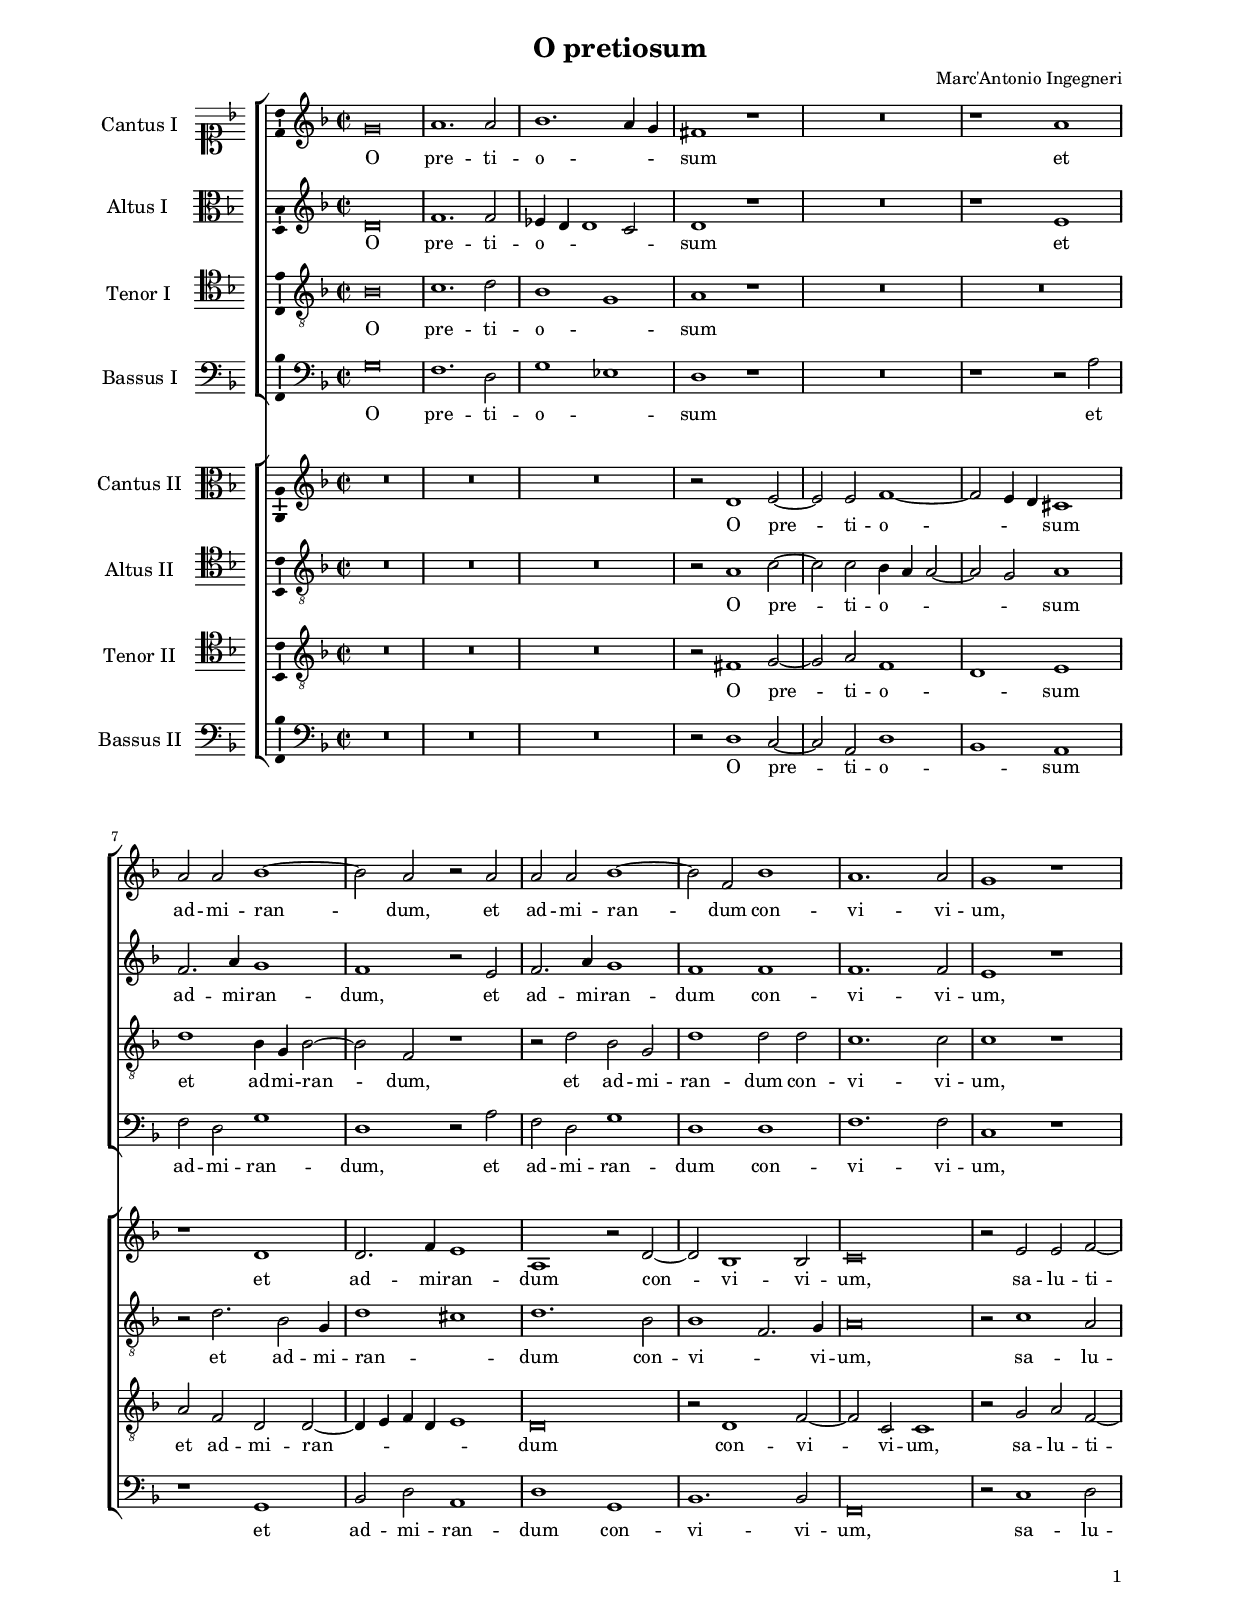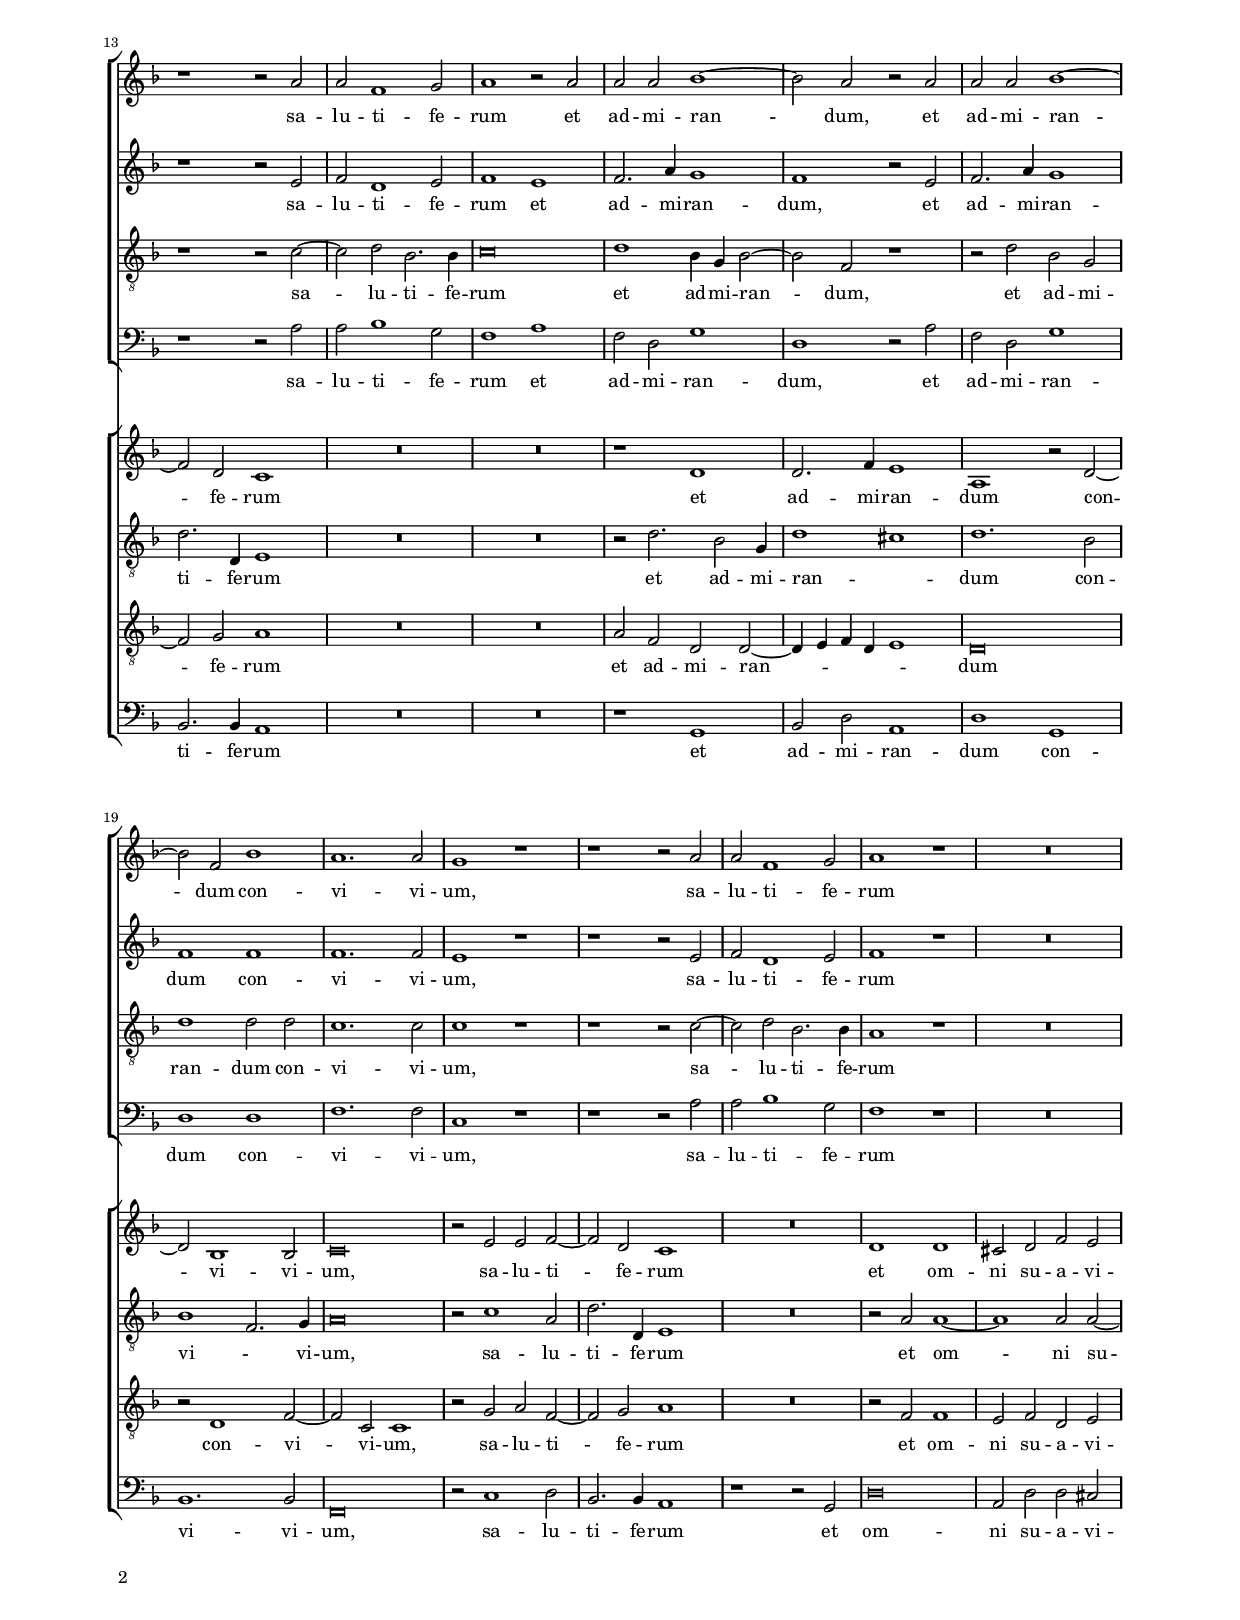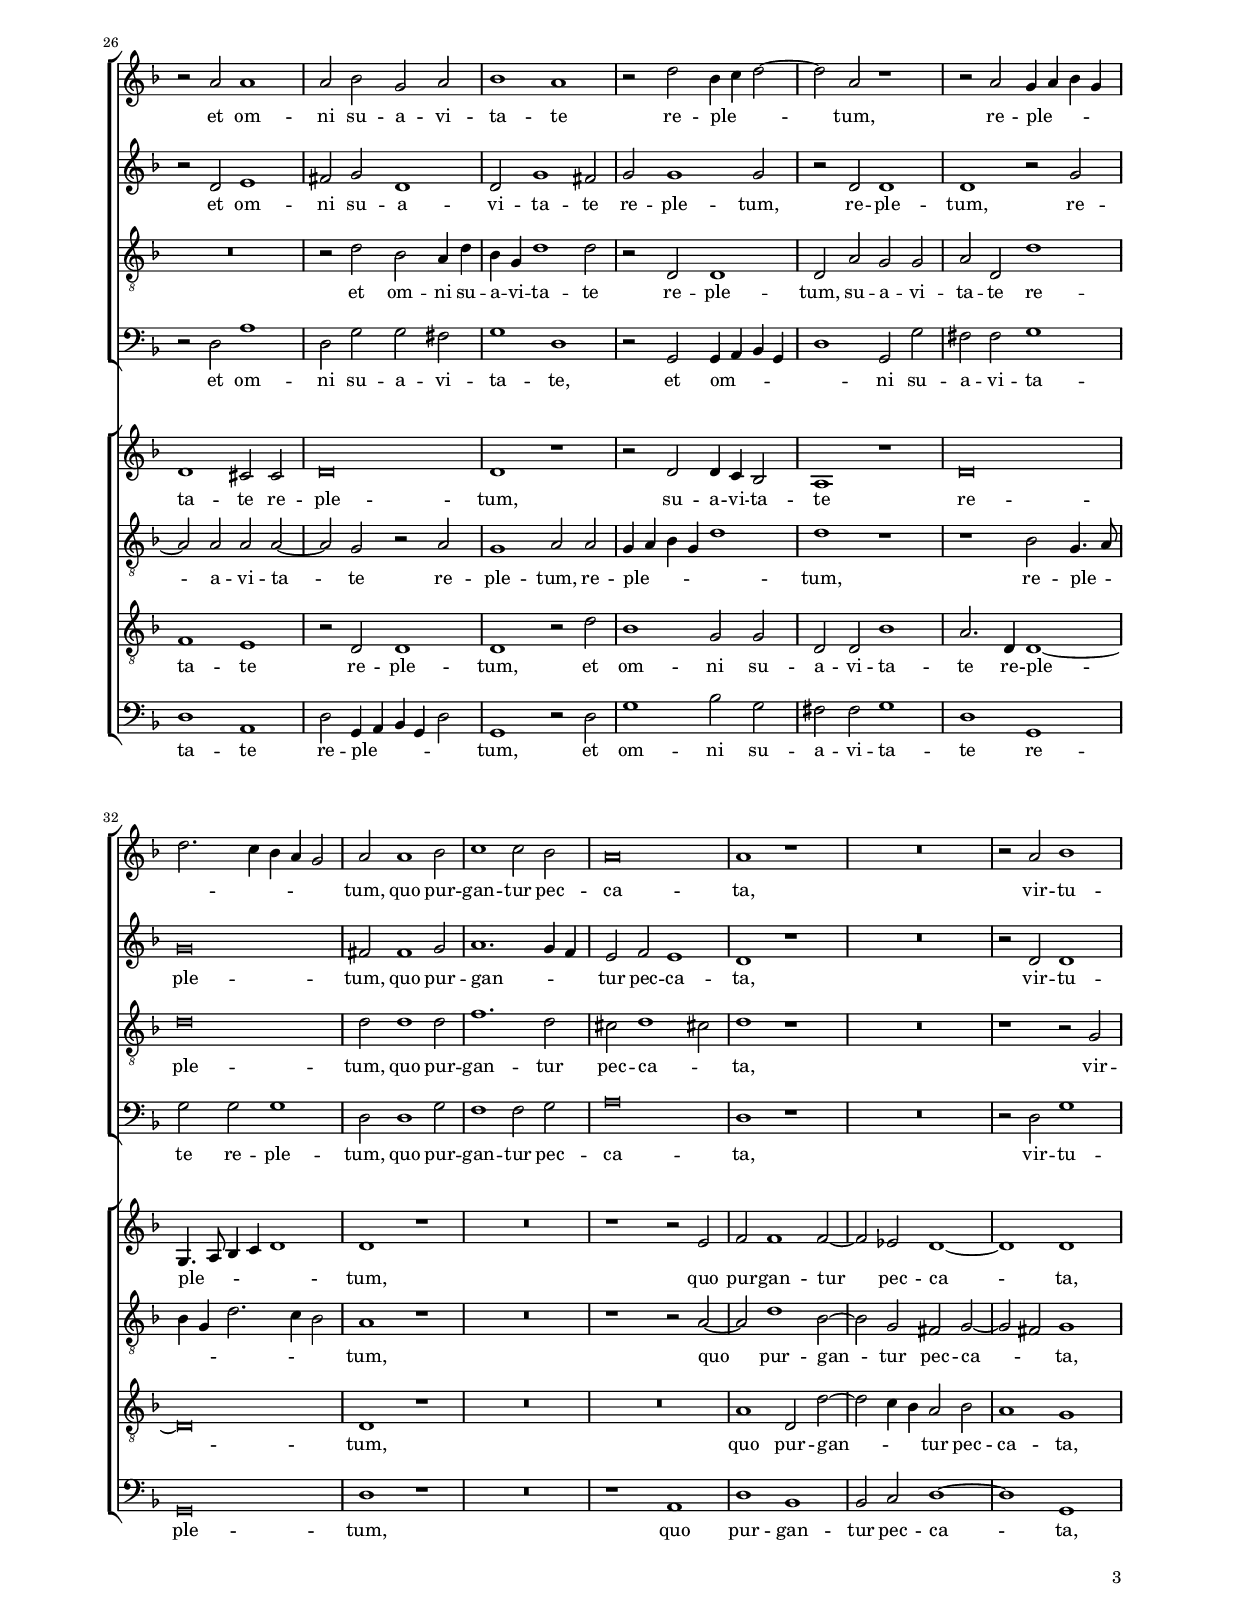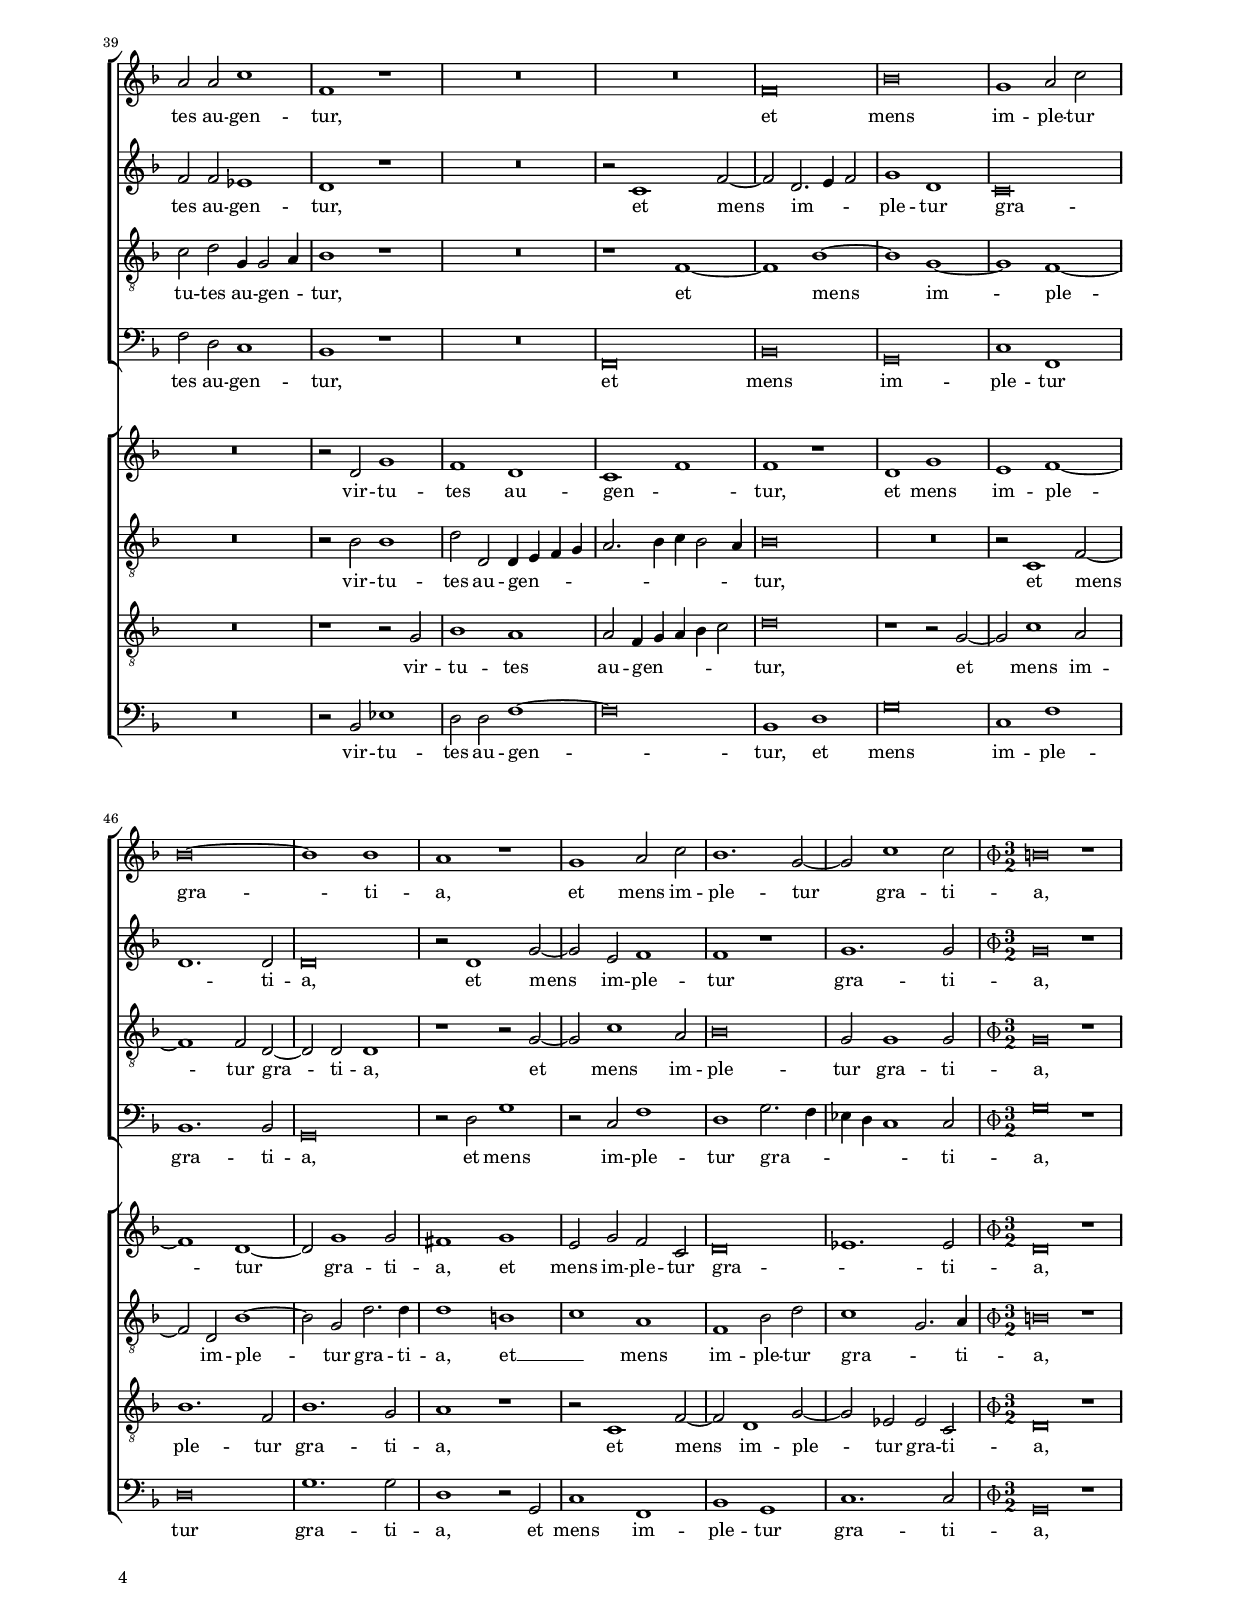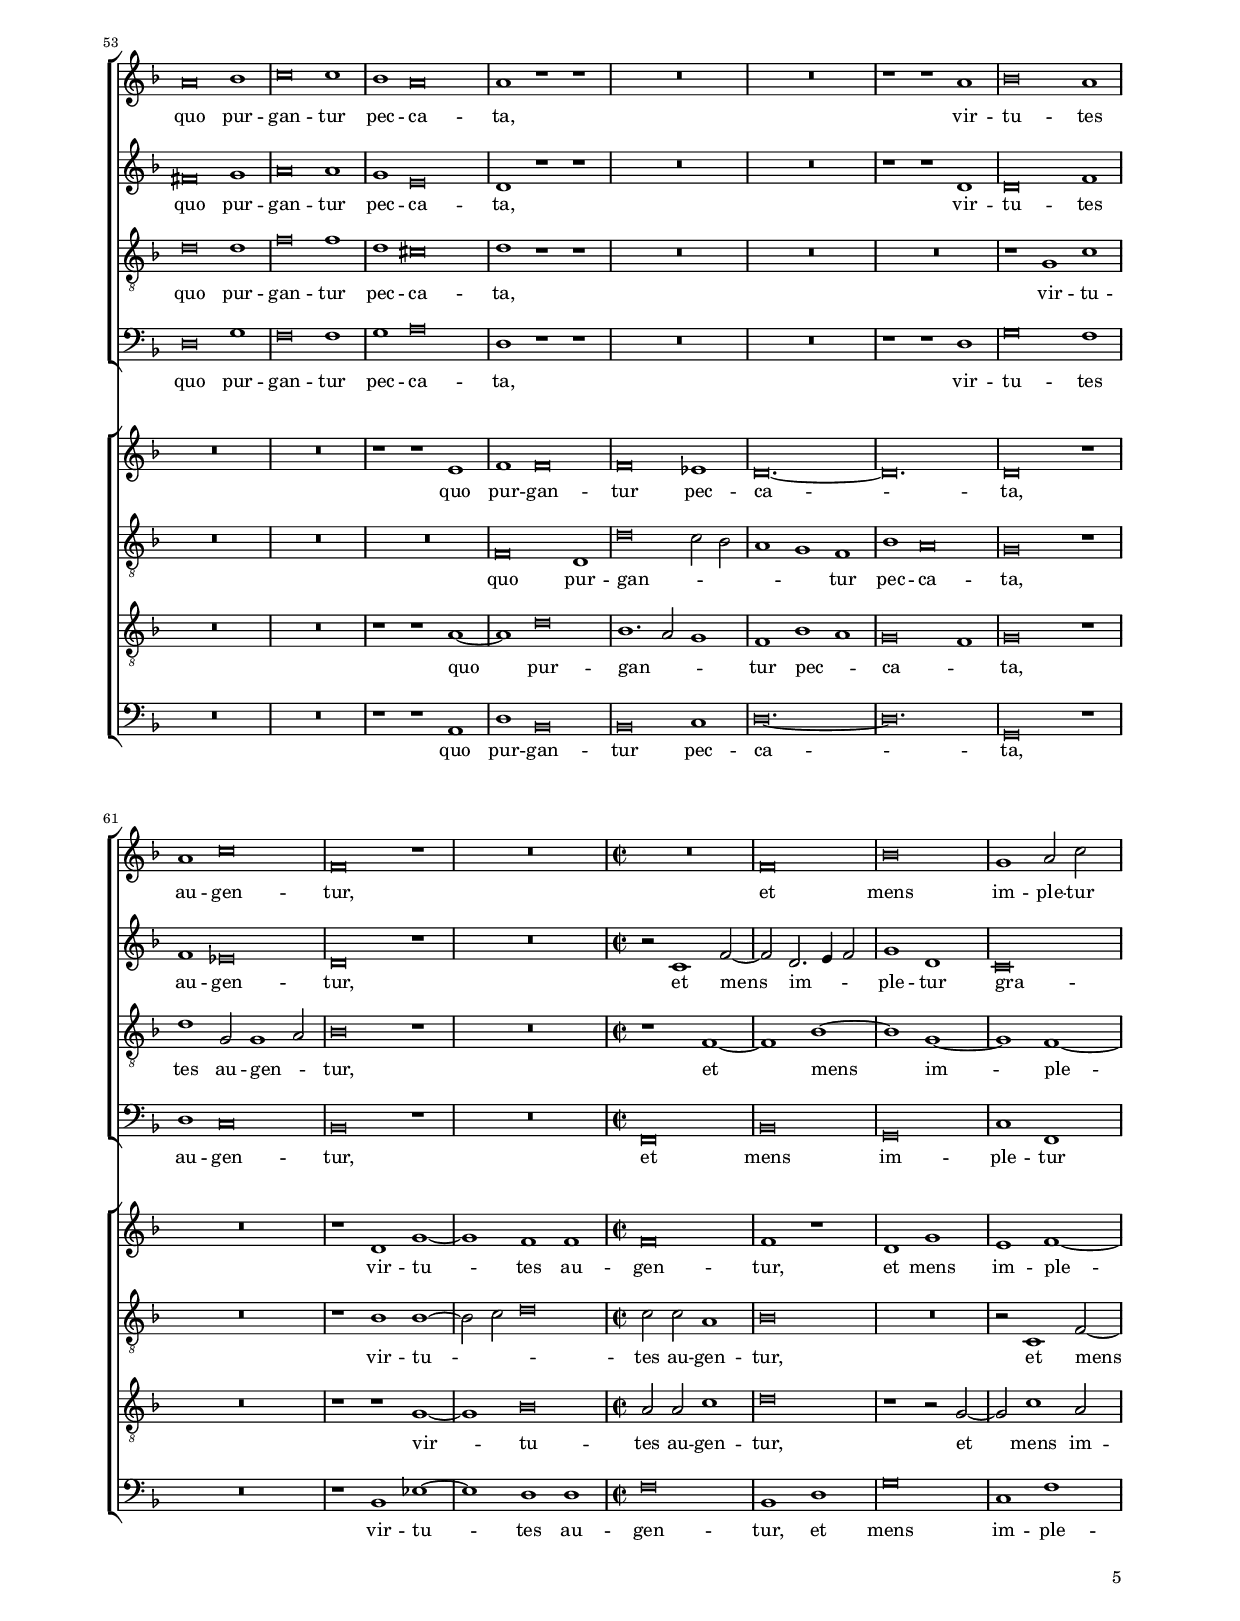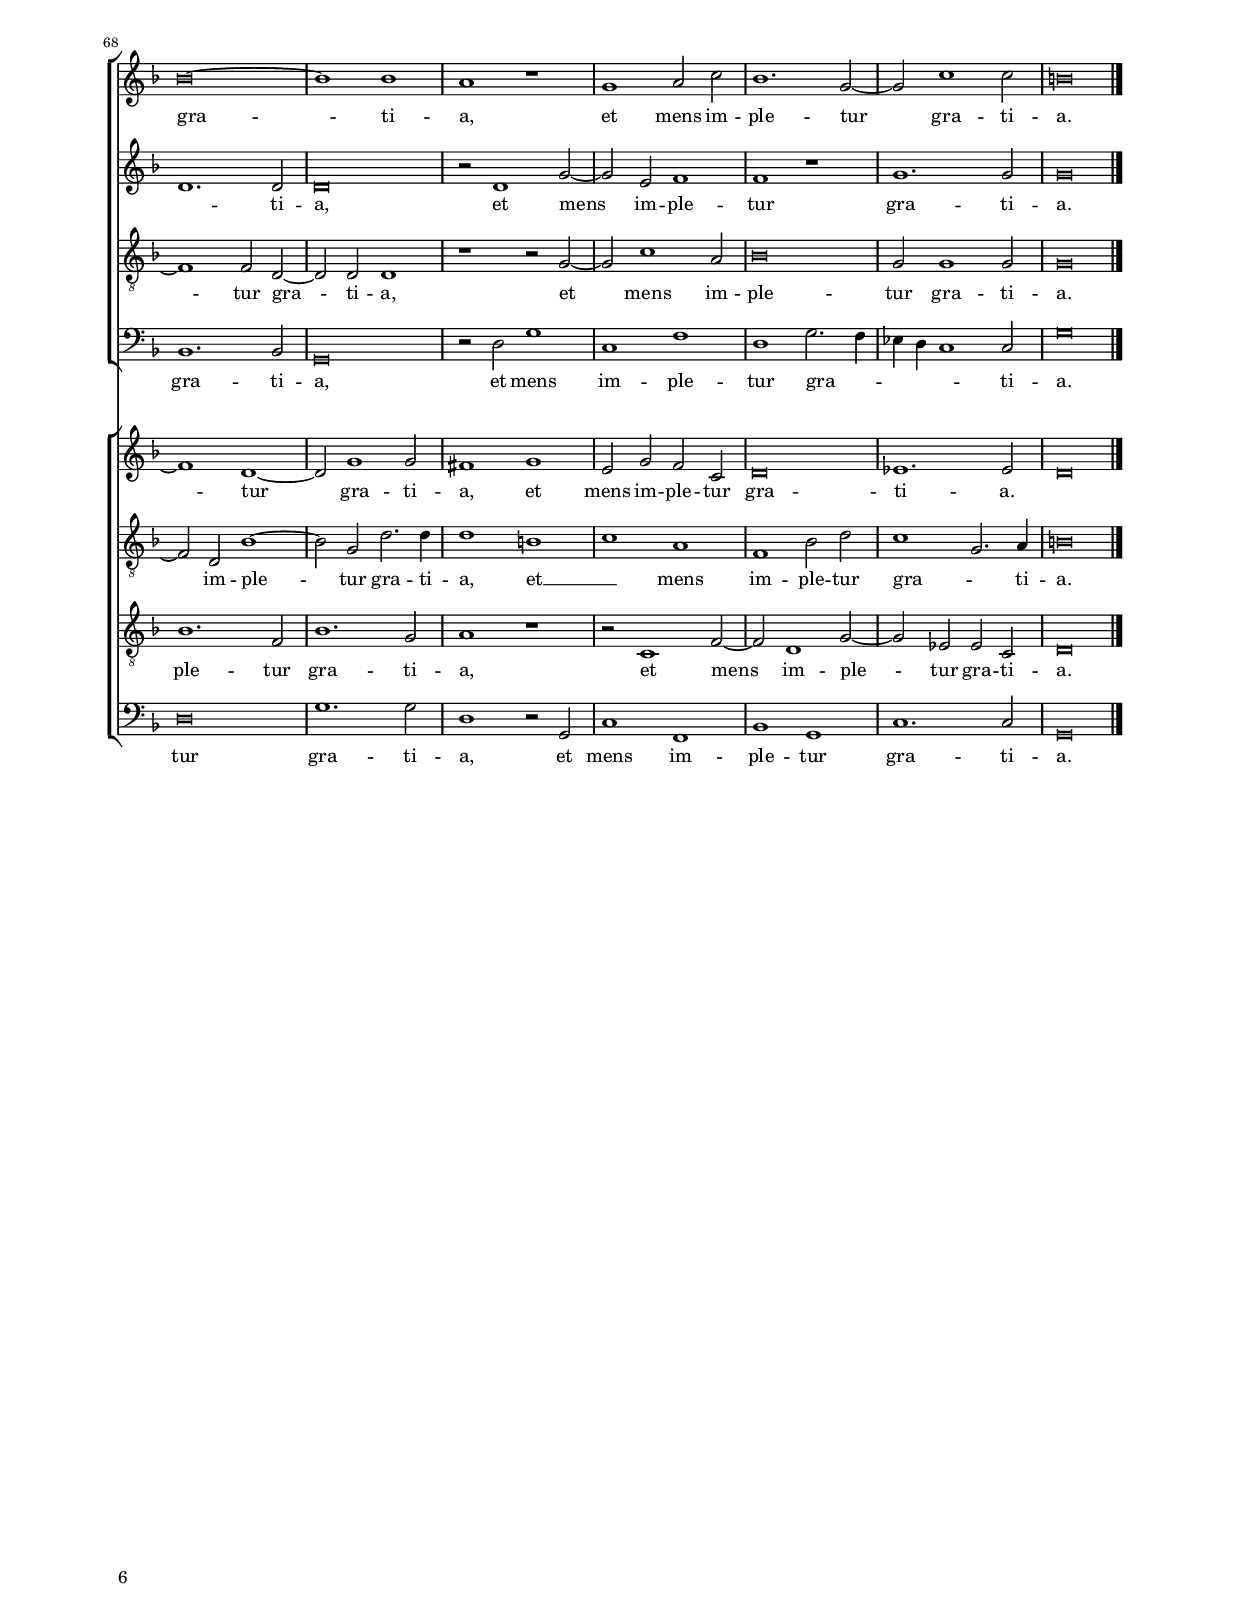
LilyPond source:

\header 
{
	title="O pretiosum"
	composer="Marc'Antonio Ingegneri"
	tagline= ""
}

\version "2.24.1"
\language deutsch
#(set-global-staff-size 15)
% #(set-default-paper-size "letter")
#(ly:set-option 'point-and-click #f)


#(define ((double-time-signature glyph a b) grob)
   (grob-interpret-markup grob
          (markup #:override '(baseline-skip . 2.5) #:number
                  (#:line ((markup (#:musicglyph glyph))
                           (#:fontsize -1 #:column (a b)))))))


\paper
	{
	top-margin = 2 \cm
	bottom-margin = 1.4 \cm
	left-margin = 2 \cm
	right-margin = 2 \cm
	print-page-number = ##f
	ragged-bottom = ##f
	ragged-last-bottom = ##t
%   systems-per-page = 2
%   page-count = 6
	system-system-spacing = #'((basic-distance . 18) (minimum-distance . 14) (padding . 7) (strechability . 250))
	oddFooterMarkup=\markup   \fill-line { "" \fromproperty #'page:page-number-string }
	evenFooterMarkup=\markup  \fill-line { \fromproperty #'page:page-number-string "" }
	last-bottom-spacing = #'((basic-distance . 12) (minimum-distance . 7) (padding . 4))
	}


global =  
	{
	\key f \major
	\time 2/2 \set Score.measureLength = #(ly:make-moment 2/1)
	\set Score.tempoHideNote = ##t
	\tempo 2 = 90
	\skip 1*2*51
	\once \override Score.TimeSignature.stencil = #(double-time-signature "timesig.mensural34" "3" "2") \time 3/1
	\tempo 1 = 135
	\skip 1*3*12
	\time 2/2 \set Score.measureLength = #(ly:make-moment 2/1)
	\tempo 2 = 90
	\skip 1*2*11 \bar "|."
	}

	ficta = { \once \set suggestAccidentals = ##t }
	
	forget = #(define-music-function (music) (ly:music?) #{
	\accidentalStyle forget
	$music
	\accidentalStyle default
	#})

	
incipitcantusprimus = \markup { \score {
	{
	\set Staff.instrumentName = \markup { \fontsize #1 "Cantus I" }
	\key f \major
	\clef soprano
	s4 \bar ""
	}
	\layout  {
	raggedright = ##t
	indent = 1.8 \cm
	line-width = 2.4\cm
	\context { \Staff \remove Time_signature_engraver }
	\override Staff.Clef.Y-extent = #'(0 . 0)
	}} \hspace #1 }
      
incipitaltusprimus = \markup { \score {
	{
	\set Staff.instrumentName = \markup { \fontsize #1 "Altus I" }
	\key f \major
	\clef alto
	s4 \bar ""
	}
	\layout  {
	raggedright = ##t
	indent = 1.8 \cm
	line-width = 2.4\cm
	\context { \Staff \remove Time_signature_engraver }
	\override Staff.Clef.Y-extent = #'(0 . 0)
	}} \hspace #1 }

incipittenorprimus = \markup { \score {
	{
	\set Staff.instrumentName = \markup { \fontsize #1 "Tenor I" }
	\key f \major
	\clef tenor
	s4 \bar ""
	}
	\layout  {
	raggedright = ##t
	indent = 1.8 \cm
	line-width = 2.4\cm
	\context { \Staff \remove Time_signature_engraver }
	\override Staff.Clef.Y-extent = #'(0 . 0)
	}} \hspace #1 }

incipitbassusprimus = \markup { \score {
	{
	\set Staff.instrumentName = \markup { \fontsize #1 "Bassus I" }
	\key f \major
	\clef bass
	s4 \bar ""
	}
	\layout  {
	raggedright = ##t
	indent = 1.8 \cm
	line-width = 2.4\cm
	\context { \Staff \remove Time_signature_engraver }
	\override Staff.Clef.Y-extent = #'(0 . 0)
	}} \hspace #1 }

incipitcantussecundus = \markup { \score {
	{
	\set Staff.instrumentName = \markup { \fontsize #1 "Cantus II" }
	\key f \major
	\clef alto
	s4 \bar ""
	}
	\layout  {
	raggedright = ##t
	indent = 1.8 \cm
	line-width = 2.4\cm
	\context { \Staff \remove Time_signature_engraver }
	\override Staff.Clef.Y-extent = #'(0 . 0)
	}} \hspace #1 }

incipitaltussecundus = \markup { \score {
	{
	\set Staff.instrumentName = \markup { \fontsize #1 "Altus II" }
	\key f \major
	\clef tenor
	s4 \bar ""
	}
	\layout  {
	raggedright = ##t
	indent = 1.8 \cm
	line-width = 2.4\cm
	\context { \Staff \remove Time_signature_engraver }
	\override Staff.Clef.Y-extent = #'(0 . 0)
	}} \hspace #1 }

incipittenorsecundus = \markup { \score {
	{
	\set Staff.instrumentName = \markup { \fontsize #1 "Tenor II" }
	\key f \major
	\clef tenor
	s4 \bar ""
	}
	\layout  {
	raggedright = ##t
	indent = 1.8 \cm
	line-width = 2.4\cm
	\context { \Staff \remove Time_signature_engraver }
	\override Staff.Clef.Y-extent = #'(0 . 0)
	}} \hspace #1 }	

incipitbassussecundus = \markup { \score {
	{
	\set Staff.instrumentName = \markup { \fontsize #1 "Bassus II" }
	\key f \major
	\clef bass
	s4 \bar ""
	}
	\layout  {
	raggedright = ##t
	indent = 1.8 \cm
	line-width = 2.4\cm
	\context { \Staff \remove Time_signature_engraver }
	\override Staff.Clef.Y-extent = #'(0 . 0)
	}} \hspace #1 }


cantusprimus =  \relative c''
	{
	g\breve
	a1. a2
	b1. a4 g
	fis1 r
%5
	R\breve |
	r1 a
	a2 a b1~
	b2 a r a
	a2 a b1~
%10
	b2 f b1 |
	a1. a2
	g1 r
	r1 r2 a
	a2 f1 g2
%15
	a1 r2 a |
	a2 a b1~
	b2 a r a
	a2 a b1~
	b2 f b1
%20
	a1. a2 |
	g1 r
	r1 r2 a
	a2 f1 g2
	a1 r
%25
	R\breve |
	r2 a a1
	a2 b g a
	b1 a
	r2 d b4 c d2~
%30
	d2 a r1 |
	r2 a g4 a b g
	d'2. c4 b a g2
	a2 a1 b2
	c1 c2 b
%35
	a\breve |
	a1 r
	R\breve
	r2 a b1
	a2 a c1
%40
	f,1 r |
	R\breve
	R\breve
	f\breve
	b\breve
%45
	g1 a2 c |
	b\breve~
	b1 b
	a1 r
	g1 a2 c
%50
	b1. g2~ |
	g2 c1 c2
% Triple time
	h\breve r1
	a\breve b1
	c\breve c1
%55
	b1 a\breve |
	a1 r r
	R\breve.
	R\breve.
	r1 r a
%60
	b\breve a1 |
	a1 c\breve
	f,\breve r1
	R\breve.
% End of triple time
	R\breve
%65
	f\breve |
	b\breve
	g1 a2 c
	b\breve~
	b1 b
%70
	a1 r |
	g1 a2 c
	b1. g2~
	g2 c1 c2
	h\breve |
	}

altusprimus =  \relative c' 
	{
	d\breve
	f1. f2
	es4 d d1 c2
	d1 r
%5
	R\breve |
	r1 e
	f2. a4 g1
	f1 r2 e
	f2. a4 g1
%10
	f1 f |
	f1. f2
	e1 r
	r1 r2 e
	f2 d1 e2
%15
	f1 e |
	f2. a4 g1
	f1 r2 e
	f2. a4 g1
	f1 f
%20
	f1. f2 |
	e1 r
	r1 r2 e
	f2 d1 e2
	f1 r
%25
	R\breve |
	r2 d e1
	fis2 g d1
	d2 g1 fis2
	g2 g1 g2
%30
	r2 d d1 |
	d1 r2 g
	g\breve
	fis2 fis1 g2
	a1. g4 f
%35
	e2 f e1 |
	d1 r
	R\breve
	r2 d d1
	f2 f es1
%40
	d1 r |
	R\breve
	r2 c1 f2~
	f2 d2. e4 f2
	g1 d
%45
	c\breve |
	d1. d2
	d\breve
	r2 d1 g2~
	g2 e f1
%50
	f1 r |
	g1. g2
% Triple time
	g\breve r1
	fis\breve g1
	a\breve a1
%55
	g1 e\breve |
	d1 r r
	R\breve.
	R\breve.
	r1 r d
%60
	d\breve f1 |
	f1 es\breve
	d\breve r1
	R\breve.
% End of triple time
	r2 c1 f2~
%65
	f2 d2. e4 f2 |
	g1 d
	c\breve
	d1. d2
	d\breve
%70
	r2 d1 g2~ |
	g2 e f1
	f1 r
	g1. g2
	g\breve |
	}

tenorprimus =  \relative c' 
	{
	b\breve
	c1. d2
	b1 g
	a1 r
%5
	R\breve |
	R\breve
	d1 b4 g b2~
	b2 f r1
	r2 d' b g
%10
	d'1 d2 d |
	c1. c2
	c1 r
	r1 r2 c~
	c2 d b2. b4
%15
	c\breve |
	d1 b4 g b2~
	b2 f r1
	r2 d' b g
	d'1 d2 d
%20
	c1. c2 |
	c1 r
	r1 r2 c~
	c2 d b2. b4
	a1 r
%25
	R\breve |
	R\breve
	r2 d b a4 d
	b4 g d'1 d2
	r2 d, d1
%30
	d2 a' g g |
	a2 d, d'1
	d\breve
	d2 d1 d2
	f1. d2
%35
	cis2 d1 cis!2 |
	d1 r
	R\breve
	r1 r2 g,
	c2 d g,4 g2 a4
%40
	b1 r |
	R\breve
	r1 f~
	f1 b~
	b1 g~
%45
	g1 f~ |
	f1 f2 d~
	d2 d d1
	r1 r2 g~
	g2 c1 a2
%50
	b\breve |
	g2 g1 g2
% Triple time
	g\breve r1
	d'\breve d1
	f\breve f1
%55
	d1 cis\breve |
	d1 r r
	R\breve.
	R\breve.
	R\breve.
%60
	r1 g, c |
	d1 g,2 g1 a2
	b\breve r1
	R\breve.
% End of triple time
	r1 f~
%65
	f1 b~ |
	b1 g~
	g1 f~
	f1 f2 d~
	d2 d d1
%70
	r1 r2 g~ |
	g2 c1 a2
	b\breve
	g2 g1 g2
	g\breve |
	}

bassusprimus  =  \relative c 
	{
	g'\breve
	f1. d2
	g1 es
	d1 r
%5
	R\breve |
	r1 r2 a'
	f2 d g1
	d1 r2 a'
	f2 d g1
%10
	d1 d |
	f1. f2
	c1 r
	r1 r2 a'
	a2 b1 g2
%15
	f1 a |
	f2 d g1
	d1 r2 a'
	f2 d g1
	d1 d
%20
	f1. f2 |
	c1 r
	r1 r2 a'
	a2 b1 g2
	f1 r
%25
	R\breve |
	r2 d a'1
	d,2 g g fis
	g1 d
	r2 g, g4 a b g
%30
	d'1 g,2 g' |
	fis2 fis g1
	g2 g g1
	d2 d1 g2
	f1 f2 g
%35
	a\breve |
	d,1 r
	R\breve
	r2 d g1
	f2 d c1
%40
	b1 r |
	R\breve
	f\breve
	b\breve
	g\breve
%45
	c1 f, |
	b1. b2
	g\breve
	r2 d' g1
	r2 c, f1
%50
	d1 g2. f4 |
	es4 d c1 c2
% Triple time
	g'\breve r1
	d\breve g1
	f\breve f1
%55
	g1 a\breve |
	d,1 r r
	R\breve.
	R\breve.
	r1 r d
%60
	g\breve f1 |
	d1 c\breve
	b\breve r1
	R\breve.
% End of triple time
	f\breve
%65
	b\breve |
	g\breve
	c1 f,
	b1. b2
	g\breve
%70
	r2 d' g1 |
	c,1 f
	d1 g2. f4
	es4 d c1 c2
	g'\breve |
	}

cantussecundus =  \relative c'
	{
	R\breve
	R\breve
	R\breve
	r2 d1 e2~
%5
	e2 e f1~ |
	f2 e4 d cis1
	r1 d
	d2. f4 e1
	a,1 r2 d~
%10
	d2 b1 b2 |
	c\breve
	r2 e e f~
	f2 d c1
	R\breve
%15
	R\breve |
	r1 d
	d2. f4 e1
	a,1 r2 d~
	d2 b1 b2
%20
	c\breve |
	r2 e e f~
	f2 d c1
	R\breve
	d1 d
%25
	cis2 d f e |
	d1 cis2 cis
	d\breve
	d1 r
	r2 d d4 c b2
%30
	a1 r |
	d\breve
	g,4. a8 b4 c d1
	d1 r
	R\breve
%35
	r1 r2 e |
	f2 f1 f2~
	f2 es d1~
	d1 d
	R\breve
%40
	r2 d g1 |
	f1 d
	c1 f
	f1 r
	d1 g
%45
	e1 f~ |
	f1 d~
	d2 g1 g2
	fis1 g
	e2 g f c
%50
	d\breve |
	es1. es2
% Triple time
	d\breve r1
	R\breve.
	R\breve.
%55
	r1 r e |
	f1 f\breve
	f\breve es1
	d\breve.~
	d\breve.
%60
	d\breve r1 |
	R\breve.
	r1 d g~
	g1 f f
% End of triple time
	f\breve
%65
	f1 r |
	d1 g
	e1 f~
	f1 d~
	d2 g1 g2
%70
	fis1 g |
	e2 g f c
	d\breve
	es1. es2
	d\breve |
	}

altussecundus =  \relative c'
	{
	R\breve
	R\breve
	R\breve
	r2 a1 c2~
%5
	c2 c b4 a a2~ |
	a2 g a1
	r2 d2. b2 g4
	d'1 cis
	d1. b2
%10
	b1 f2. g4 |
	a\breve
	r2 c1 a2
	d2. d,4 e1
	R\breve
%15
	R\breve |
	r2 d'2. b2 g4
	d'1 cis
	d1. b2
	b1 f2. g4
%20
	a\breve |
	r2 c1 a2
	d2. d,4 e1
	R\breve
	r2 a a1~
%25
	a1 a2 a~ |
	a2 a a a~
	a2 g r a
	g1 a2 a
	g4 a b g d'1
%30
	d1 r |
	r1 b2 g4. a8
	b4 g d'2. c4 b2
	a1 r
	R\breve
%35
	r1 r2 a~ |
	a2 d1 b2~
	b2 g fis g~
	g2 fis g1
	R\breve
%40
	r2 b b1 |
	d2 d, d4 e f g
	a2. b4 c b2 a4
	b\breve
	R\breve
%45
	r2 c,1 f2~ |
	f2 d b'1~
	b2 g d'2. d4
	d1 h
	c1 a
%50
	f1 b2 d |
	c1 g2. a4
% Triple time
	h\breve r1
	R\breve.
	R\breve.
%55
	R\breve. |
	f\breve d1
	d'\breve c2 b
	a1 g f
	b1 a\breve
%60
	g\breve r1 |
	R\breve.
	r1 b b~
	b2 c d\breve
% End of triple time
	c2 c a1
%65
	b\breve |
	R\breve
	r2 c,1 f2~
	f2 d b'1~
	b2 g d'2. d4
%70
	d1 h |
	c1 a
	f1 b2 d
	c1 g2. a4
	h\breve |
    }

tenorsecundus =  \relative c'
	{
	R\breve
	R\breve
	R\breve
	r2 fis,1 g2~
%5
	g2 a f1 |
	d1 e
	a2 f d d~
	d4 e f d e1
	d\breve
%10
	r2 d1 f2~ |
	f2 c c1
	r2 g' a f~
	f2 g a1
	R\breve
%15
	R\breve |
	a2 f d d~
	d4 e f d e1
	d\breve
	r2 d1 f2~
%20
	f2 c c1 |
	r2 g' a f~
	f2 g a1
	R\breve
	r2 f f1
%25
	e2 f d e |
	f1 e
	r2 d d1
	d1 r2 d'
	b1 g2 g
%30
	d2 d b'1 |
	a2. d,4 d1~
	d\breve
	d1 r
	R\breve
%35
	R\breve |
	a'1 d,2 d'~
	d2 c4 b a2 b
	a1 g
	R\breve
%40
	r1 r2 g |
	b1 a
	a2 f4 g a b c2
	d\breve
	r1 r2 g,~
%45
	g2 c1 a2 |
	b1. f2
	b1. g2
	a1 r
	r2 c,1 f2~
%50
	f2 d1 g2~ |
	g2 es es c
% Triple time
	d\breve r1
	R\breve.
	R\breve.
%55
	r1 r a'~ |
	a1 d\breve
	b1. a2 g1
	f1 b a
	g\breve f1
%60
	g\breve r1 |
	R\breve.
	r1 r g~
	g1 b\breve
% End of triple time
	a2 a c1
%65
	d\breve |
	r1 r2 g,~
	g2 c1 a2
	b1. f2
	b1. g2
%70
	a1 r |
	r2 c,1 f2~
	f2 d1 g2~
	g2 es es c
	d\breve |
	}

bassussecundus =  \relative c
	{
	R\breve
	R\breve
	R\breve
	r2 d1 c2~
%5
	c2 a d1 |
	b1 a
	r1 g
	b2 d a1
	d1 g,
%10
	b1. b2 |
	f\breve
	r2 c'1 d2
	b2. b4 a1
	R\breve
%15
	R\breve |
	r1 g
	b2 d a1
	d1 g,
	b1. b2
%20
	f\breve |
	r2 c'1 d2
	b2. b4 a1
	r1 r2 g
	d'\breve |
%25
	a2 d d cis
	d1 a
	d2 g,4 a b g d'2
	g,1 r2 d'
	g1 b2 g |
%30
	fis2 fis g1
	d1 g,
	g\breve
	d'1 r
	R\breve |
%35
	r1 a
	d1 b
	b2 c d1~
	d1 g,
	R\breve |
%40
	r2 b es1
	d2 d f1~
	f\breve
	b,1 d
	g\breve |
%45
	c,1 f
	d\breve
	g1. g2
	d1 r2 g,
	c1 f, |
%50
	b1 g
	c1. c2
% Triple time
	g\breve r1
	R\breve.
	R\breve.
%55
	r1 r a |
	d1 b\breve
	b\breve c1
	d\breve.~
	d\breve.
%60
	g,\breve r1 |
	R\breve.
	r1 b es~
	es d1 d
% End of triple time
	f\breve
%65
	b,1 d |
	g\breve
	c,1 f
	d\breve
	g1. g2
%70
	d1 r2 g, |
	c1 f,
	b1 g
	c1. c2
	g\breve |
	}


lyricscantusprimus = \lyricmode {
	O pre -- ti -- o -- _ _ sum et ad -- mi -- ran -- dum,
	et ad -- mi -- ran -- dum con -- vi -- vi -- um,
	sa -- lu -- ti -- fe -- rum
	et ad -- mi -- ran -- dum,
	et ad -- mi -- ran -- dum con -- vi -- vi -- um,
	sa -- lu -- ti -- fe -- rum
	et om -- ni su -- a -- vi -- ta -- te re -- ple -- _ _ tum,
	re -- ple -- _ _ _ _ _ _ _ _ tum,
	quo pur -- gan -- tur pec -- ca -- ta,
	vir -- tu -- tes au -- gen -- tur,
	et mens im -- ple -- tur gra -- ti -- a,
	et mens im -- ple -- tur gra -- ti -- a,
	quo pur -- gan -- tur pec -- ca -- ta,
	vir -- tu -- tes au -- gen -- tur,
	et mens im -- ple -- tur gra -- ti -- a,
	et mens im -- ple -- tur gra -- ti -- a.
	}

lyricsaltusprimus = \lyricmode {
	O pre -- ti -- o -- _ _ _ sum et ad -- mi -- ran -- dum,
	et ad -- mi -- ran -- dum con -- vi -- vi -- um,
	sa -- lu -- ti -- fe -- rum
	et ad -- mi -- ran -- dum,
	et ad -- mi -- ran -- dum con -- vi -- vi -- um,
	sa -- lu -- ti -- fe -- rum
	et om -- ni su -- a -- vi -- ta -- te re -- ple -- tum,
	re -- ple -- tum,
	re -- ple -- tum,
	quo pur -- gan -- _ _ tur pec -- ca -- ta,
	vir -- tu -- tes au -- gen -- tur,
	et mens im -- _ _ ple -- tur gra -- _ ti -- a,
	et mens im -- ple -- tur gra -- ti -- a,
	quo pur -- gan -- tur pec -- ca -- ta,
	vir -- tu -- tes au -- gen -- tur,
	et mens im -- _ _ ple -- tur gra -- _ ti -- a,
	et mens im -- ple -- tur gra -- ti -- a.
	}

lyricstenorprimus = \lyricmode {
	O pre -- ti -- o -- _ sum et ad -- mi -- ran -- dum,
	et ad -- mi -- ran -- dum con -- vi -- vi -- um,
	sa -- lu -- ti -- fe -- rum
	et ad -- mi -- ran -- dum,
	et ad -- mi -- ran -- dum con -- vi -- vi -- um,
	sa -- lu -- ti -- fe -- rum
	et om -- ni su -- a -- vi -- ta -- te re -- ple -- tum,
	su -- a -- vi -- ta -- te re -- ple -- tum,
	quo pur -- gan -- tur pec -- ca -- _ ta,
	vir -- tu -- tes au -- gen -- _ tur,
	et mens im -- ple -- tur gra -- ti -- a,
	et mens im -- ple -- tur gra -- ti -- a,
	quo pur -- gan -- tur pec -- ca -- ta,
	vir -- tu -- tes au -- gen -- _ tur,
	et mens im -- ple -- tur gra -- ti -- a,
	et mens im -- ple -- tur gra -- ti -- a.
	}

lyricsbassusprimus = \lyricmode {
	O pre -- ti -- o -- _ sum et ad -- mi -- ran -- dum,
	et ad -- mi -- ran -- dum con -- vi -- vi -- um,
	sa -- lu -- ti -- fe -- rum
	et ad -- mi -- ran -- dum,
	et ad -- mi -- ran -- dum con -- vi -- vi -- um,
	sa -- lu -- ti -- fe -- rum
	et om -- ni su -- a -- vi -- ta -- te,
	et om -- _ _ _ _ ni su -- a -- vi -- ta -- te re -- ple -- tum,
	quo pur -- gan -- tur pec -- ca -- ta,
	vir -- tu -- tes au -- gen -- tur,
	et mens im -- ple -- tur gra -- ti -- a,
	et mens im -- ple -- tur gra -- _ _ _ _ ti -- a,
	quo pur -- gan -- tur pec -- ca -- ta,
	vir -- tu -- tes au -- gen -- tur,
	et mens im -- ple -- tur gra -- ti -- a,
	et mens im -- ple -- tur gra -- _ _ _ _ ti -- a.
	}

lyricscantussecundus = \lyricmode {
	O pre -- ti -- o -- _ _ sum et ad -- mi -- ran -- dum con -- vi -- vi -- um,
	sa -- lu -- ti -- fe -- rum	et ad -- mi -- ran -- dum con -- vi -- vi -- um,
	sa -- lu -- ti -- fe -- rum
	et om -- ni su -- a -- vi -- ta -- te re -- ple -- tum,
	su -- a -- vi -- ta -- te re -- ple -- _ _ _ _ tum,
	quo pur -- gan -- tur pec -- ca -- ta,
	vir -- tu -- tes au -- gen -- _ tur,
	et mens im -- ple -- tur gra -- ti -- a,
	et mens im -- ple -- tur gra -- _ ti -- a,
	quo pur -- gan -- tur pec -- ca -- ta,
	vir -- tu -- tes au -- gen -- tur,
	et mens im -- ple -- tur gra -- ti -- a,
	et mens im -- ple -- tur gra -- ti -- a.
	}

lyricsaltussecundus = \lyricmode {
	O pre -- ti -- o -- _ _ _ sum et ad -- mi -- ran -- _ dum con -- vi -- _ vi -- um,
	sa -- lu -- ti -- fe -- rum	et ad -- mi -- ran -- _ dum con -- vi -- _ vi -- um,
	sa -- lu -- ti -- fe -- rum
	et om -- ni su -- a -- vi -- ta -- te re -- ple -- tum,
	re -- ple -- _ _ _ _ tum,
	re -- ple -- _ _ _ _ _ _ tum,
	quo pur -- gan -- tur pec -- ca -- _ ta,
	vir -- tu -- tes au -- gen -- _ _ _ _ _ _ _ _ tur,
	et mens im -- ple -- tur gra -- ti -- a,
	et __ _ mens im -- ple -- tur gra -- _ ti -- a,
	quo pur -- gan -- _ _ _ _ tur pec -- ca -- ta,
	vir -- tu -- _ _ tes au -- gen -- tur,
	et mens im -- ple -- tur gra -- ti -- a,
	et __ _ mens im -- ple -- tur gra -- _ ti -- a.
	}

lyricstenorsecundus = \lyricmode {
	O pre -- ti -- o -- _ sum et ad -- mi -- ran -- _ _ _ _ dum con -- vi -- vi -- um,
	sa -- lu -- ti -- fe -- rum	et ad -- mi -- ran -- _ _ _ _ dum con -- vi -- vi -- um,
	sa -- lu -- ti -- fe -- rum
	et om -- ni su -- a -- vi -- ta -- te re -- ple -- tum,
	et om -- ni su -- a -- vi -- ta -- te re -- ple -- tum,
	quo pur -- gan -- _ _ tur pec -- ca -- ta,
	vir -- tu -- tes au -- gen -- _ _ _ _ tur,
	et mens im -- ple -- tur gra -- ti -- a,
	et mens im -- ple -- tur gra -- ti -- a,
	quo pur -- gan -- _ _ tur pec -- _ ca -- _ ta,
	vir -- tu -- tes au -- gen -- tur,
	et mens im -- ple -- tur gra -- ti -- a,
	et mens im -- ple -- tur gra -- ti -- a.
	}

lyricsbassussecundus = \lyricmode {
	O pre -- ti -- o -- _ sum et ad -- mi -- ran -- dum con -- vi -- vi -- um,
	sa -- lu -- ti -- fe -- rum	et ad -- mi -- ran -- dum con -- vi -- vi -- um,
	sa -- lu -- ti -- fe -- rum
	et om -- ni su -- a -- vi -- ta -- te re -- ple -- _ _ _ _ tum,
	et om -- ni su -- a -- vi -- ta -- te re -- ple -- tum,
	quo pur -- gan -- tur pec -- ca -- ta,
	vir -- tu -- tes au -- gen -- tur,
	et mens im -- ple -- tur gra -- ti -- a,
	et mens im -- ple -- tur gra -- ti -- a,
	quo pur -- gan -- tur pec -- ca -- ta,
	vir -- tu -- tes au -- gen -- tur,
	et mens im -- ple -- tur gra -- ti -- a,
	et mens im -- ple -- tur gra -- ti -- a.
	}


\score
{	
    \transpose c c {
	
<<
	\new ChoirStaff \with { \override StaffGrouper.staffgroup-staff-spacing.basic-distance = #15 
				\override StaffGrouper.staff-staff-spacing.basic-distance = #12 }
	<<
	
	\new Staff << \global
	\new Voice="v1" {
		\set Staff.instrumentName=\incipitcantusprimus
		\set Staff.midiInstrument = "reed organ"
		\clef violin
		\cantusprimus }
	\new Lyrics \lyricsto "v1" {\lyricscantusprimus }
	>>
	
	\new Staff << \global
	\new Voice="v2" {
		\set Staff.instrumentName=\incipitaltusprimus
		\set Staff.midiInstrument = "reed organ"
		\clef violin % "G_8"
		\altusprimus }
	\new Lyrics \lyricsto "v2" {\lyricsaltusprimus }
	>>
	
	\new Staff << \global
	\new Voice="v3" {
		\set Staff.instrumentName=\incipittenorprimus
		\set Staff.midiInstrument = "reed organ"
		\clef "G_8"
		\tenorprimus }
	\new Lyrics \lyricsto "v3" {\lyricstenorprimus }
	>>
	
	\new Staff << \global
	\new Voice="v4" {
		\set Staff.instrumentName=\incipitbassusprimus
		\set Staff.midiInstrument = "reed organ"
		\clef bass 
		\bassusprimus }
	\new Lyrics \lyricsto "v4" {\lyricsbassusprimus}
	>>
	>>
	
	\new ChoirStaff \with { \override StaffGrouper.staff-staff-spacing.basic-distance = #12 }
	<<
	
	\new Staff << \global
	\new Voice="v5" {
		\set Staff.instrumentName=\incipitcantussecundus
		\set Staff.midiInstrument = "church organ"
		\clef violin
		\cantussecundus }
	\new Lyrics \lyricsto "v5" {\lyricscantussecundus }
	>>
	
	\new Staff << \global
	\new Voice="v6" {
		\set Staff.instrumentName=\incipitaltussecundus
		\set Staff.midiInstrument = "church organ"
		\clef "G_8"
		\altussecundus }
	\new Lyrics \lyricsto "v6" {\lyricsaltussecundus }
	>>
	
	\new Staff << \global
	\new Voice="v7" {
		\set Staff.instrumentName=\incipittenorsecundus
		\set Staff.midiInstrument = "church organ"
		\clef "G_8"
		\tenorsecundus }
	\new Lyrics \lyricsto "v7" {\lyricstenorsecundus }
	>>
	
	\new Staff << \global
	\new Voice="v8" {
		\set Staff.instrumentName=\incipitbassussecundus
		\set Staff.midiInstrument = "church organ"
		\clef bass 
		\bassussecundus }
	\new Lyrics \lyricsto "v8" {\lyricsbassussecundus}
	>>
	>>
>>
	} % transpose

\layout
	{
	indent = 2.5 \cm
%	\context { \Lyrics \override VerticalAxisGroup.nonstaff-relatedstaff-spacing.padding = #2 }
%	\context { \Lyrics \override LyricText.font-size = #1 }
	\context { \Score \override BarNumber.padding = #2 }
	\context { \Voice \override NoteHead.style = #'baroque }
	\context { \Staff \consists Ambitus_engraver }
	\context { \Staff \override TimeSignature.break-visibility = #end-of-line-invisible }
	}

\midi
	{
	}
      
}

% EOF
